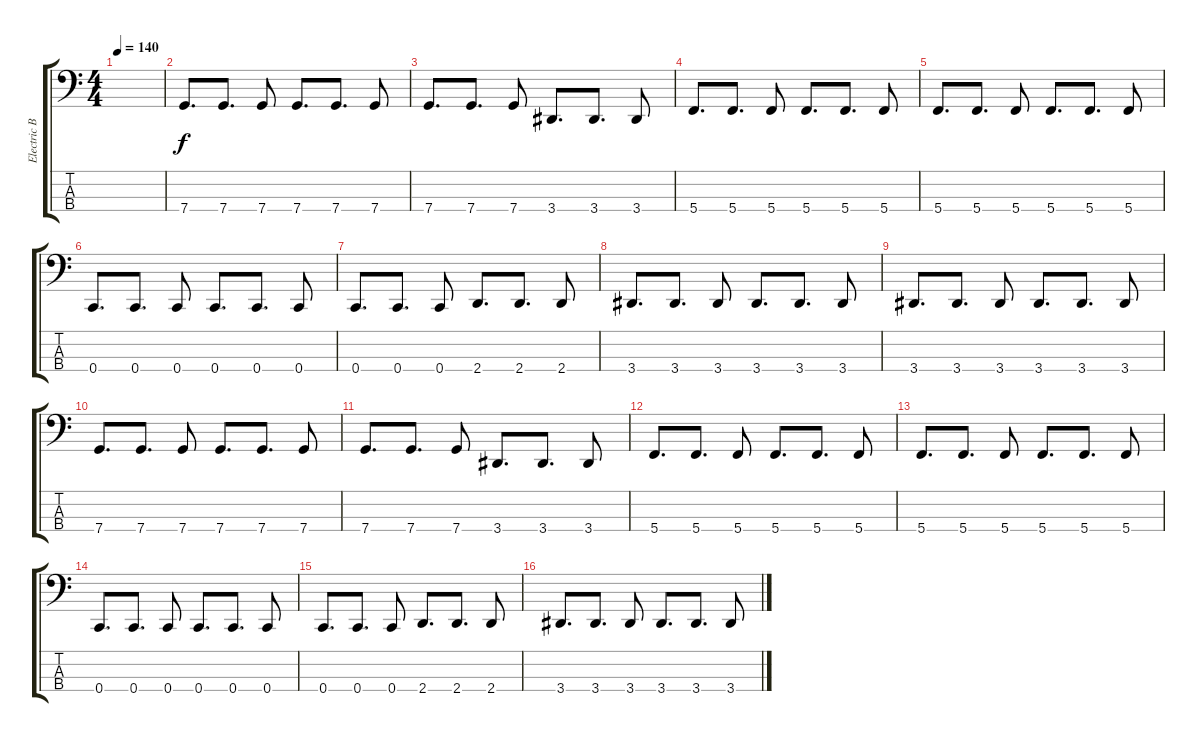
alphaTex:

\track ("Electric Bass" "Electric B") {instrument electricbassfinger}
\staff {score tabs}
\tuning (Eb2 Bb1 F1 C1) {hide}
\ts (4 4)
\tempo 140
\clef f4
\ks c
|
7.4.8{d} 7.4.8{d} 7.4.8 7.4.8{d} 7.4.8{d} 7.4.8 |
7.4.8{d} 7.4.8{d} 7.4.8 3.4.8{d} 3.4.8{d} 3.4.8 |
5.4.8{d} 5.4.8{d} 5.4.8 5.4.8{d} 5.4.8{d} 5.4.8 |
5.4.8{d} 5.4.8{d} 5.4.8 5.4.8{d} 5.4.8{d} 5.4.8 |
0.4.8{d} 0.4.8{d} 0.4.8 0.4.8{d} 0.4.8{d} 0.4.8 |
0.4.8{d} 0.4.8{d} 0.4.8 2.4.8{d} 2.4.8{d} 2.4.8 |
3.4.8{d} 3.4.8{d} 3.4.8 3.4.8{d} 3.4.8{d} 3.4.8 |
3.4.8{d} 3.4.8{d} 3.4.8 3.4.8{d} 3.4.8{d} 3.4.8 |
7.4.8{d} 7.4.8{d} 7.4.8 7.4.8{d} 7.4.8{d} 7.4.8 |
7.4.8{d} 7.4.8{d} 7.4.8 3.4.8{d} 3.4.8{d} 3.4.8 |
5.4.8{d} 5.4.8{d} 5.4.8 5.4.8{d} 5.4.8{d} 5.4.8 |
5.4.8{d} 5.4.8{d} 5.4.8 5.4.8{d} 5.4.8{d} 5.4.8 |
0.4.8{d} 0.4.8{d} 0.4.8 0.4.8{d} 0.4.8{d} 0.4.8 |
0.4.8{d} 0.4.8{d} 0.4.8 2.4.8{d} 2.4.8{d} 2.4.8 |
3.4.8{d} 3.4.8{d} 3.4.8 3.4.8{d} 3.4.8{d} 3.4.8
